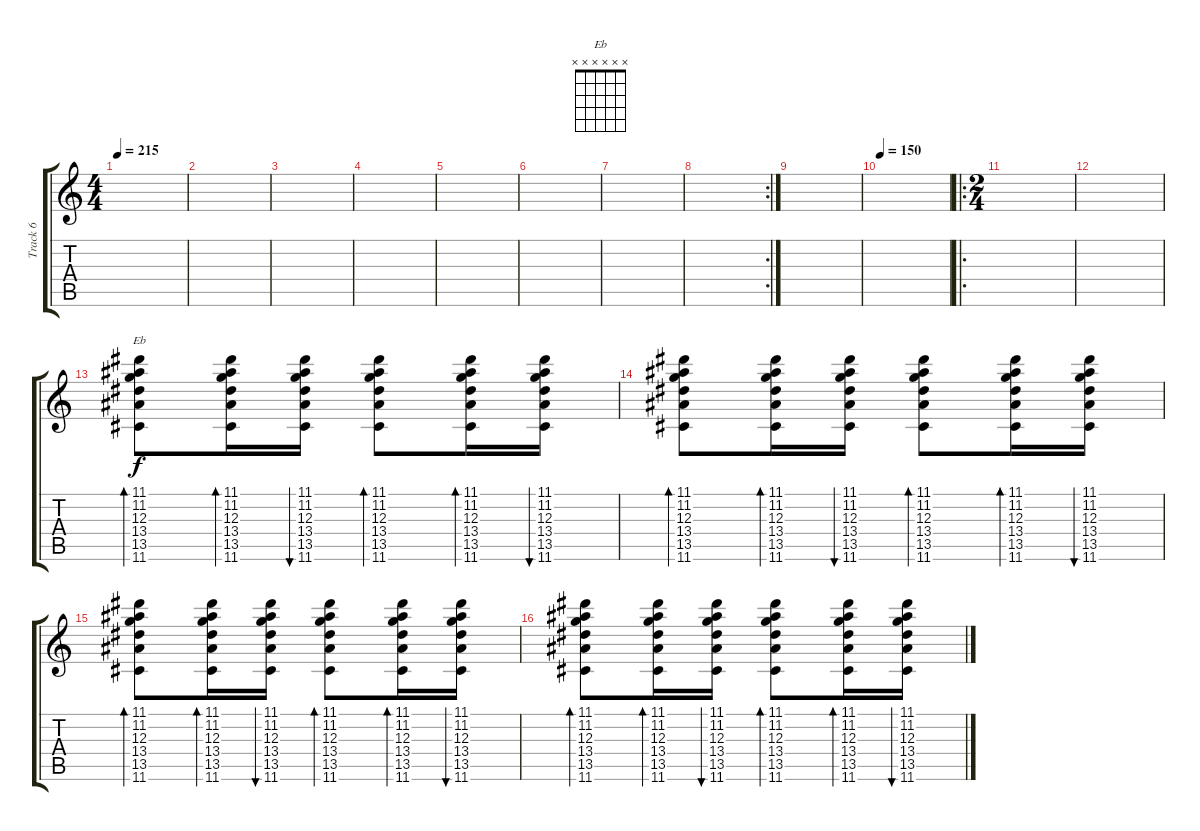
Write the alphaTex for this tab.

\track ("Track 6" "Track 6") {instrument electricguitarjazz}
\staff {score tabs}
\tuning (E4 B3 G3 D3 A2 D2) {hide}
\chord ("Eb" x x x x x x)
\ts (4 4)
\tempo 215
\clef g2
\ks c
|
|
|
|
|
|
|
\rc 2
|
|
\tempo 150
|
\ro
\ts (2 4)
|
|
(11.1 11.2 12.3 13.4 13.5 11.6).8{bd 30 ch "Eb"} (11.1 11.2 12.3 13.4 13.5 11.6).16{bd 30} (11.1 11.2 12.3 13.4 13.5 11.6).16{bu 30} (11.1 11.2 12.3 13.4 13.5 11.6).8{bd 30} (11.1 11.2 12.3 13.4 13.5 11.6).16{bd 30} (11.1 11.2 12.3 13.4 13.5 11.6).16{bu 30} |
(11.1 11.2 12.3 13.4 13.5 11.6).8{bd 30} (11.1 11.2 12.3 13.4 13.5 11.6).16{bd 30} (11.1 11.2 12.3 13.4 13.5 11.6).16{bu 30} (11.1 11.2 12.3 13.4 13.5 11.6).8{bd 30} (11.1 11.2 12.3 13.4 13.5 11.6).16{bd 30} (11.1 11.2 12.3 13.4 13.5 11.6).16{bu 30} |
(11.1 11.2 12.3 13.4 13.5 11.6).8{bd 30} (11.1 11.2 12.3 13.4 13.5 11.6).16{bd 30} (11.1 11.2 12.3 13.4 13.5 11.6).16{bu 30} (11.1 11.2 12.3 13.4 13.5 11.6).8{bd 30} (11.1 11.2 12.3 13.4 13.5 11.6).16{bd 30} (11.1 11.2 12.3 13.4 13.5 11.6).16{bu 30} |
(11.1 11.2 12.3 13.4 13.5 11.6).8{bd 30} (11.1 11.2 12.3 13.4 13.5 11.6).16{bd 30} (11.1 11.2 12.3 13.4 13.5 11.6).16{bu 30} (11.1 11.2 12.3 13.4 13.5 11.6).8{bd 30} (11.1 11.2 12.3 13.4 13.5 11.6).16{bd 30} (11.1 11.2 12.3 13.4 13.5 11.6).16{bu 30}
